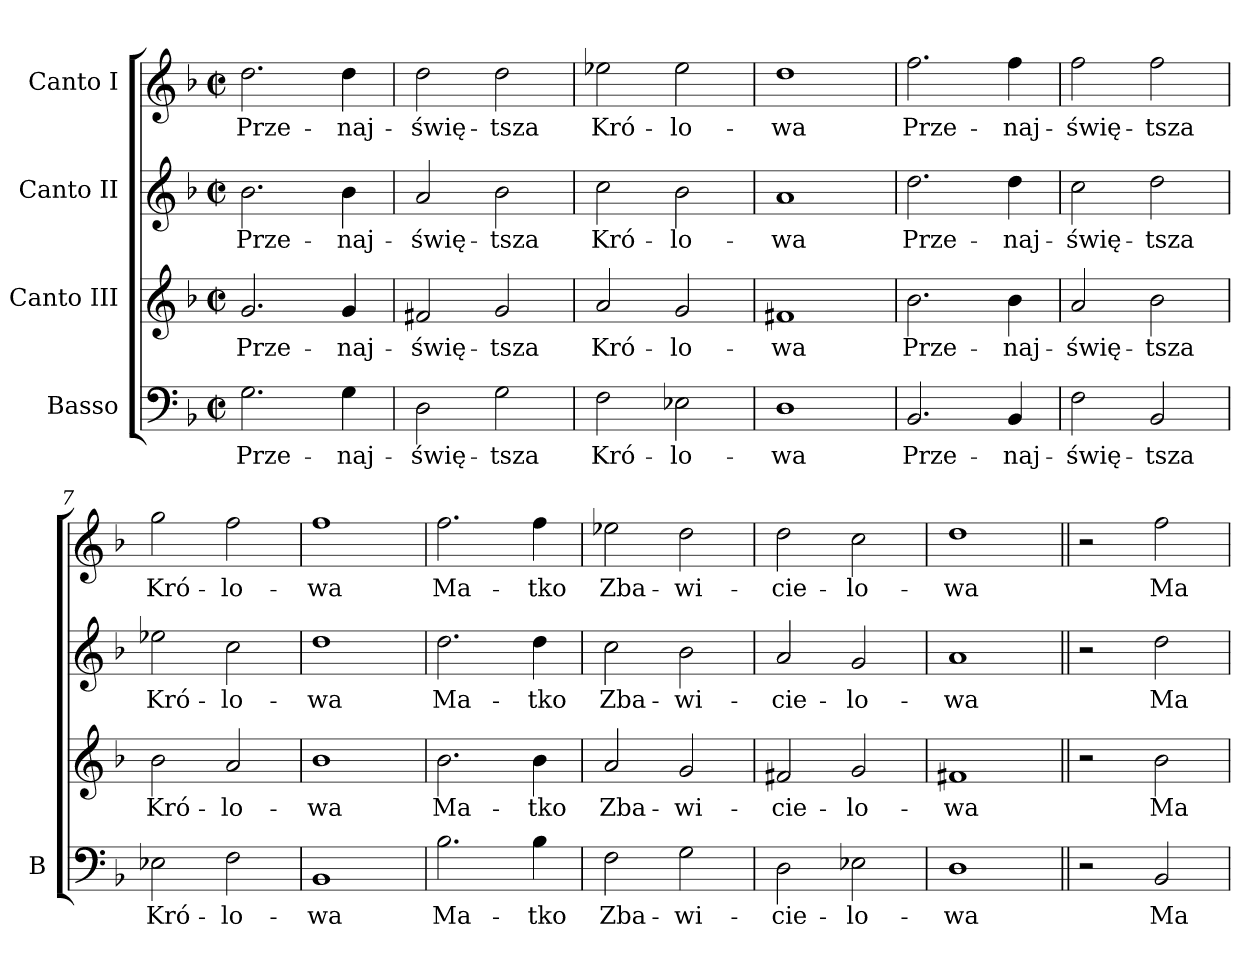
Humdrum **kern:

**kern	**text	**kern	**text	**kern	**text	**kern	**text
*part4	*part4	*part3	*part3	*part2	*part2	*part1	*part1
*staff4	*staff4	*staff3	*staff3	*staff2	*staff2	*staff1	*staff1
*I"Basso	*	*I"Canto III	*	*I"Canto II	*	*I"Canto I	*
*I'B	*	*	*	*	*	*	*
*clefF4	*	*clefG2	*	*clefG2	*	*clefG2	*
*k[b-]	*	*k[b-]	*	*k[b-]	*	*k[b-]	*
*M2/2	*	*M2/2	*	*M2/2	*	*M2/2	*
*met(c|)	*	*met(c|)	*	*met(c|)	*	*met(c|)	*
=1	=1	=1	=1	=1	=1	=1	=1
2.G\	Prze-	2.g/	Prze-	2.b-\	Prze-	2.dd\	Prze-
4G\	-naj-	4g/	-naj-	4b-\	-naj-	4dd\	-naj-
=2	=2	=2	=2	=2	=2	=2	=2
2D\	-świę-	2f#X/	-świę-	2a/	-świę-	2dd\	-świę-
2G\	-tsza	2g/	-tsza	2b-\	-tsza	2dd\	-tsza
=3	=3	=3	=3	=3	=3	=3	=3
2F\	Kró-	2a/	Kró-	2cc\	Kró-	2ee-X\	Kró-
2E-X\	-lo-	2g/	-lo-	2b-\	-lo-	2ee-\	-lo-
=4	=4	=4	=4	=4	=4	=4	=4
1D	-wa	1f#X	-wa	1a	-wa	1dd	-wa
=5	=5	=5	=5	=5	=5	=5	=5
2.BB-/	Prze-	2.b-\	Prze-	2.dd\	Prze-	2.ff\	Prze-
4BB-/	-naj-	4b-\	-naj-	4dd\	-naj-	4ff\	-naj-
=6	=6	=6	=6	=6	=6	=6	=6
2F\	-świę-	2a/	-świę-	2cc\	-świę-	2ff\	-świę-
2BB-/	-tsza	2b-\	-tsza	2dd\	-tsza	2ff\	-tsza
=7	=7	=7	=7	=7	=7	=7	=7
2E-X\	Kró-	2b-\	Kró-	2ee-X\	Kró-	2gg\	Kró-
2F\	-lo-	2a/	-lo-	2cc\	-lo-	2ff\	-lo-
=8	=8	=8	=8	=8	=8	=8	=8
1BB-	-wa	1b-	-wa	1dd	-wa	1ff	-wa
=9	=9	=9	=9	=9	=9	=9	=9
2.B-\	Ma-	2.b-\	Ma-	2.dd\	Ma-	2.ff\	Ma-
4B-\	-tko	4b-\	-tko	4dd\	-tko	4ff\	-tko
=10	=10	=10	=10	=10	=10	=10	=10
2F\	Zba-	2a/	Zba-	2cc\	Zba-	2ee-X\	Zba-
2G\	-wi-	2g/	-wi-	2b-\	-wi-	2dd\	-wi-
=11	=11	=11	=11	=11	=11	=11	=11
2D\	-cie-	2f#X/	-cie-	2a/	-cie-	2dd\	-cie-
2E-X\	-lo-	2g/	-lo-	2g/	-lo-	2cc\	-lo-
=12	=12	=12	=12	=12	=12	=12	=12
1D	-wa	1f#X	-wa	1a	-wa	1dd	-wa
=13||	=13||	=13||	=13||	=13||	=13||	=13||	=13||
2r	.	2r	.	2r	.	2r	.
2BB-/	Ma-	2b-\	Ma-	2dd\	Ma-	2ff\	Ma-
=	=	=	=	=	=	=	=
*-	*-	*-	*-	*-	*-	*-	*-
